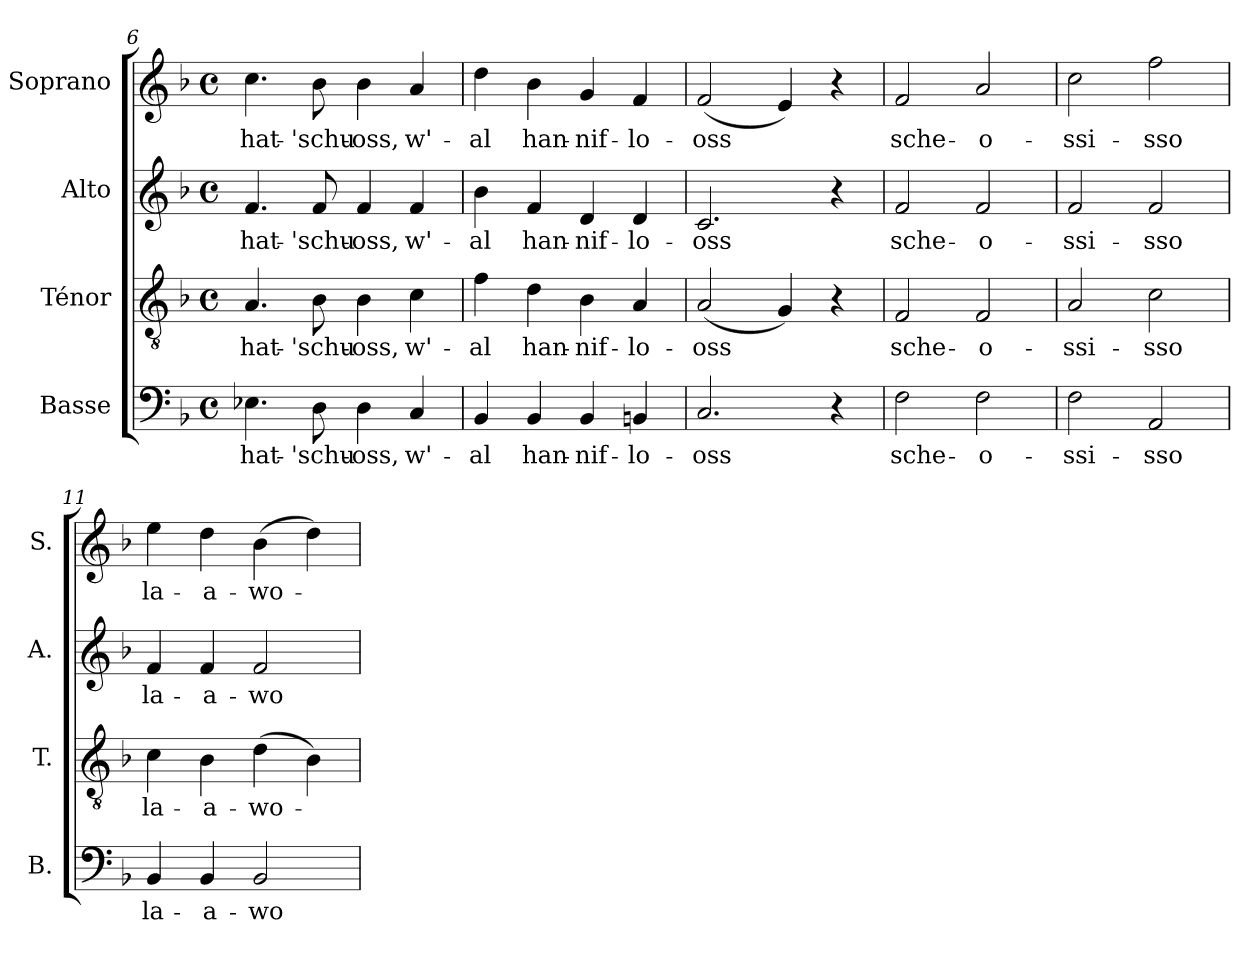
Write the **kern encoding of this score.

**kern	**text	**kern	**text	**kern	**text	**kern	**text
*part4	*part4	*part3	*part3	*part2	*part2	*part1	*part1
*staff4	*staff4	*staff3	*staff3	*staff2	*staff2	*staff1	*staff1
*I"Basse	*	*I"Ténor	*	*I"Alto	*	*I"Soprano	*
*I'B.	*	*I'T.	*	*I'A.	*	*I'S.	*
*clefF4	*	*clefGv2	*	*clefG2	*	*clefG2	*
*	*	*ITrd7c12	*	*	*	*	*
*k[b-]	*	*k[b-]	*	*k[b-]	*	*k[b-]	*
*F:	*	*F:	*	*F:	*	*F:	*
*M4/4	*	*M4/4	*	*M4/4	*	*M4/4	*
*met(c)	*	*met(c)	*	*met(c)	*	*met(c)	*
=6	=6	=6	=6	=6	=6	=6	=6
!	!LO:LY:b:color=#000000	!	!	!	!	!	!
!	!	!	!LO:LY:b:color=#000000	!	!	!	!
!	!	!	!	!	!LO:LY:b:color=#000000	!	!
!	!	!	!	!	!	!	!LO:LY:b:color=#000000
4.E-Xi\	hat-	4.AAi/	hat-	4.fi/	hat-	4.cci\	hat-
!	!LO:LY:b:color=#000000	!	!	!	!	!	!
!	!	!	!LO:LY:b:color=#000000	!	!	!	!
!	!	!	!	!	!LO:LY:b:color=#000000	!	!
!	!	!	!	!	!	!	!LO:LY:b:color=#000000
8Di\	-'schu-	8BB-i\	-'schu-	8fi/	-'schu-	8b-i\	-'schu-
!	!LO:LY:b:color=#000000	!	!	!	!	!	!
!	!	!	!LO:LY:b:color=#000000	!	!	!	!
!	!	!	!	!	!LO:LY:b:color=#000000	!	!
!	!	!	!	!	!	!	!LO:LY:b:color=#000000
4Di\	-oss,	4BB-i\	-oss,	4fi/	-oss,	4b-i\	-oss,
!	!LO:LY:b:color=#000000	!	!	!	!	!	!
!	!	!	!LO:LY:b:color=#000000	!	!	!	!
!	!	!	!	!	!LO:LY:b:color=#000000	!	!
!	!	!	!	!	!	!	!LO:LY:b:color=#000000
4Ci/	w'-	4Ci\	w'-	4fi/	w'-	4ai/	w'-
!!LO:LB:g=z
=7	=7	=7	=7	=7	=7	=7	=7
!	!LO:LY:b:color=#000000	!	!	!	!	!	!
!	!	!	!LO:LY:b:color=#000000	!	!	!	!
!	!	!	!	!	!LO:LY:b:color=#000000	!	!
!	!	!	!	!	!	!	!LO:LY:b:color=#000000
4BB-i/	-al	4Fi\	-al	4b-i\	-al	4ddi\	-al
!	!LO:LY:b:color=#000000	!	!	!	!	!	!
!	!	!	!LO:LY:b:color=#000000	!	!	!	!
!	!	!	!	!	!LO:LY:b:color=#000000	!	!
!	!	!	!	!	!	!	!LO:LY:b:color=#000000
4BB-i/	han-	4Di\	han-	4fi/	han-	4b-i\	han-
!	!LO:LY:b:color=#000000	!	!	!	!	!	!
!	!	!	!LO:LY:b:color=#000000	!	!	!	!
!	!	!	!	!	!LO:LY:b:color=#000000	!	!
!	!	!	!	!	!	!	!LO:LY:b:color=#000000
4BB-i/	-nif-	4BB-i\	-nif-	4di/	-nif-	4gi/	-nif-
!	!LO:LY:b:color=#000000	!	!	!	!	!	!
!	!	!	!LO:LY:b:color=#000000	!	!	!	!
!	!	!	!	!	!LO:LY:b:color=#000000	!	!
!	!	!	!	!	!	!	!LO:LY:b:color=#000000
4BBni/	-lo-	4AAi/	-lo-	4di/	-lo-	4fi/	-lo-
=8	=8	=8	=8	=8	=8	=8	=8
!	!LO:LY:b:color=#000000	!	!	!	!	!	!
!	!	!	!LO:LY:b:color=#000000	!	!	!	!
!	!	!	!	!	!LO:LY:b:color=#000000	!	!
!	!	!	!	!	!	!	!LO:LY:b:color=#000000
2.Ci/	-oss	(2AAi/	-oss	2.ci/	-oss	(2fi/	-oss
.	.	4GGi/)	.	.	.	4ei/)	.
4r	.	4r	.	4r	.	4r	.
=9	=9	=9	=9	=9	=9	=9	=9
!	!LO:LY:b:color=#000000	!	!	!	!	!	!
!	!	!	!LO:LY:b:color=#000000	!	!	!	!
!	!	!	!	!	!LO:LY:b:color=#000000	!	!
!	!	!	!	!	!	!	!LO:LY:b:color=#000000
2Fi\	sche-	2FFi/	sche-	2fi/	sche-	2fi/	sche-
!	!LO:LY:b:color=#000000	!	!	!	!	!	!
!	!	!	!LO:LY:b:color=#000000	!	!	!	!
!	!	!	!	!	!LO:LY:b:color=#000000	!	!
!	!	!	!	!	!	!	!LO:LY:b:color=#000000
2Fi\	-o-	2FFi/	-o-	2fi/	-o-	2ai/	-o-
=10	=10	=10	=10	=10	=10	=10	=10
!	!LO:LY:b:color=#000000	!	!	!	!	!	!
!	!	!	!LO:LY:b:color=#000000	!	!	!	!
!	!	!	!	!	!LO:LY:b:color=#000000	!	!
!	!	!	!	!	!	!	!LO:LY:b:color=#000000
2Fi\	-ssi-	2AAi/	-ssi-	2fi/	-ssi-	2cci\	-ssi-
!	!LO:LY:b:color=#000000	!	!	!	!	!	!
!	!	!	!LO:LY:b:color=#000000	!	!	!	!
!	!	!	!	!	!LO:LY:b:color=#000000	!	!
!	!	!	!	!	!	!	!LO:LY:b:color=#000000
2AAi/	-sso	2Ci\	-sso	2fi/	-sso	2ffi\	-sso
=11	=11	=11	=11	=11	=11	=11	=11
!	!LO:LY:b:color=#000000	!	!	!	!	!	!
!	!	!	!LO:LY:b:color=#000000	!	!	!	!
!	!	!	!	!	!LO:LY:b:color=#000000	!	!
!	!	!	!	!	!	!	!LO:LY:b:color=#000000
4BB-i/	la-	4Ci\	la-	4fi/	la-	4eei\	la-
!	!LO:LY:b:color=#000000	!	!	!	!	!	!
!	!	!	!LO:LY:b:color=#000000	!	!	!	!
!	!	!	!	!	!LO:LY:b:color=#000000	!	!
!	!	!	!	!	!	!	!LO:LY:b:color=#000000
4BB-i/	-a-	4BB-i\	-a-	4fi/	-a-	4ddi\	-a-
!	!LO:LY:b:color=#000000	!	!	!	!	!	!
!	!	!	!LO:LY:b:color=#000000	!	!	!	!
!	!	!	!	!	!LO:LY:b:color=#000000	!	!
!	!	!	!	!	!	!	!LO:LY:b:color=#000000
2BB-i/	-wo-	(4Di\	-wo-	2fi/	-wo-	(4b-i\	-wo-
.	.	4BB-i\)	.	.	.	4ddi\)	.
=	=	=	=	=	=	=	=
*-	*-	*-	*-	*-	*-	*-	*-
